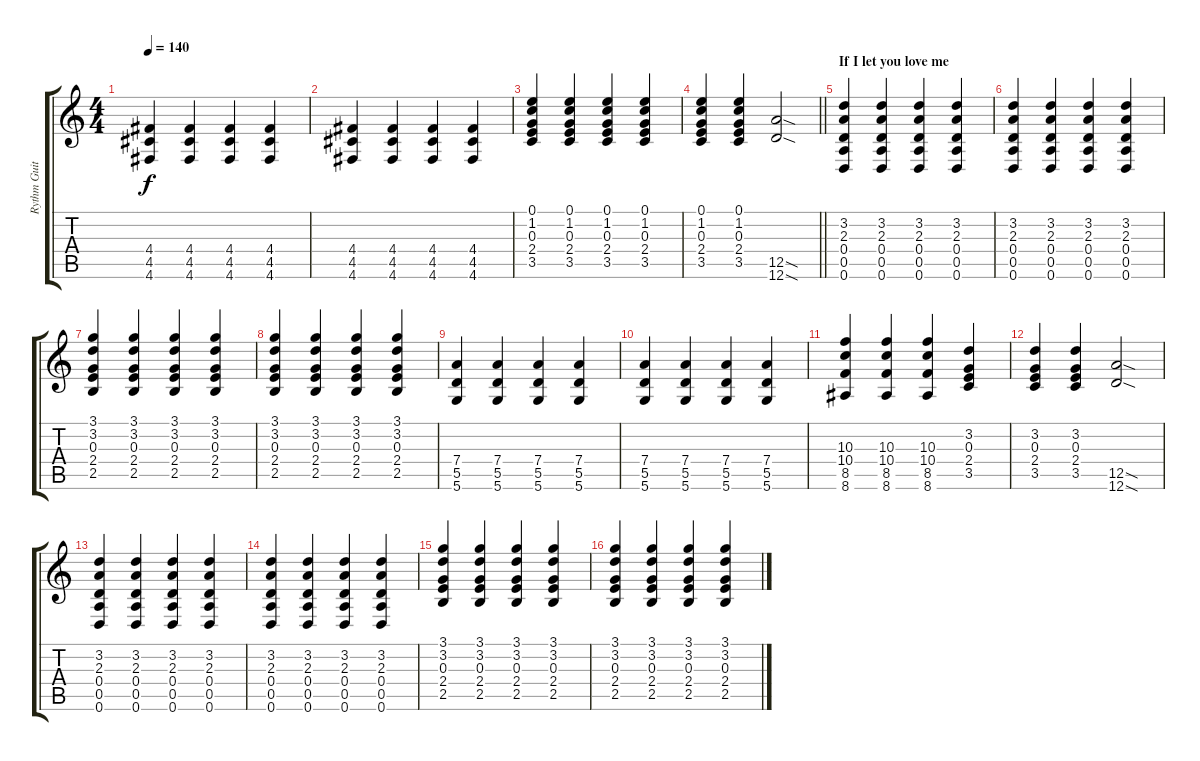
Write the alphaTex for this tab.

\track ("Rythm Guitar" "Rythm Guit") {instrument overdrivenguitar}
\staff {score tabs}
\tuning (E4 B3 G3 D3 A2 D2) {hide}
\ts (4 4)
\tempo 140
\clef g2
\ks c
(4.4 4.5 4.6).4{dy f} (4.4 4.5 4.6).4 (4.4 4.5 4.6).4 (4.4 4.5 4.6).4 |
(4.4 4.5 4.6).4 (4.4 4.5 4.6).4 (4.4 4.5 4.6).4 (4.4 4.5 4.6).4 |
(0.1 1.2 0.3 2.4 3.5).4 (0.1 1.2 0.3 2.4 3.5).4 (0.1 1.2 0.3 2.4 3.5).4 (0.1 1.2 0.3 2.4 3.5).4 |
\barLineRight lightlight
(0.1 1.2 0.3 2.4 3.5).4 (0.1 1.2 0.3 2.4 3.5).4 (12.5{sod} 12.6{sod}).2 |
\section ("" "If I let you love me")
(3.2 2.3 0.4 0.5 0.6).4 (3.2 2.3 0.4 0.5 0.6).4 (3.2 2.3 0.4 0.5 0.6).4 (3.2 2.3 0.4 0.5 0.6).4 |
(3.2 2.3 0.4 0.5 0.6).4 (3.2 2.3 0.4 0.5 0.6).4 (3.2 2.3 0.4 0.5 0.6).4 (3.2 2.3 0.4 0.5 0.6).4 |
(3.1 3.2 0.3 2.4 2.5).4 (3.1 3.2 0.3 2.4 2.5).4 (3.1 3.2 0.3 2.4 2.5).4 (3.1 3.2 0.3 2.4 2.5).4 |
(3.1 3.2 0.3 2.4 2.5).4 (3.1 3.2 0.3 2.4 2.5).4 (3.1 3.2 0.3 2.4 2.5).4 (3.1 3.2 0.3 2.4 2.5).4 |
(7.4 5.5 5.6).4 (7.4 5.5 5.6).4 (7.4 5.5 5.6).4 (7.4 5.5 5.6).4 |
(7.4 5.5 5.6).4 (7.4 5.5 5.6).4 (7.4 5.5 5.6).4 (7.4 5.5 5.6).4 |
(10.3 10.4 8.5 8.6).4 (10.3 10.4 8.5 8.6).4 (10.3 10.4 8.5 8.6).4 (3.2 0.3 2.4 3.5).4 |
(3.2 0.3 2.4 3.5).4 (3.2 0.3 2.4 3.5).4 (12.5{sod} 12.6{sod}).2 |
(3.2 2.3 0.4 0.5 0.6).4 (3.2 2.3 0.4 0.5 0.6).4 (3.2 2.3 0.4 0.5 0.6).4 (3.2 2.3 0.4 0.5 0.6).4 |
(3.2 2.3 0.4 0.5 0.6).4 (3.2 2.3 0.4 0.5 0.6).4 (3.2 2.3 0.4 0.5 0.6).4 (3.2 2.3 0.4 0.5 0.6).4 |
(3.1 3.2 0.3 2.4 2.5).4 (3.1 3.2 0.3 2.4 2.5).4 (3.1 3.2 0.3 2.4 2.5).4 (3.1 3.2 0.3 2.4 2.5).4 |
(3.1 3.2 0.3 2.4 2.5).4 (3.1 3.2 0.3 2.4 2.5).4 (3.1 3.2 0.3 2.4 2.5).4 (3.1 3.2 0.3 2.4 2.5).4
